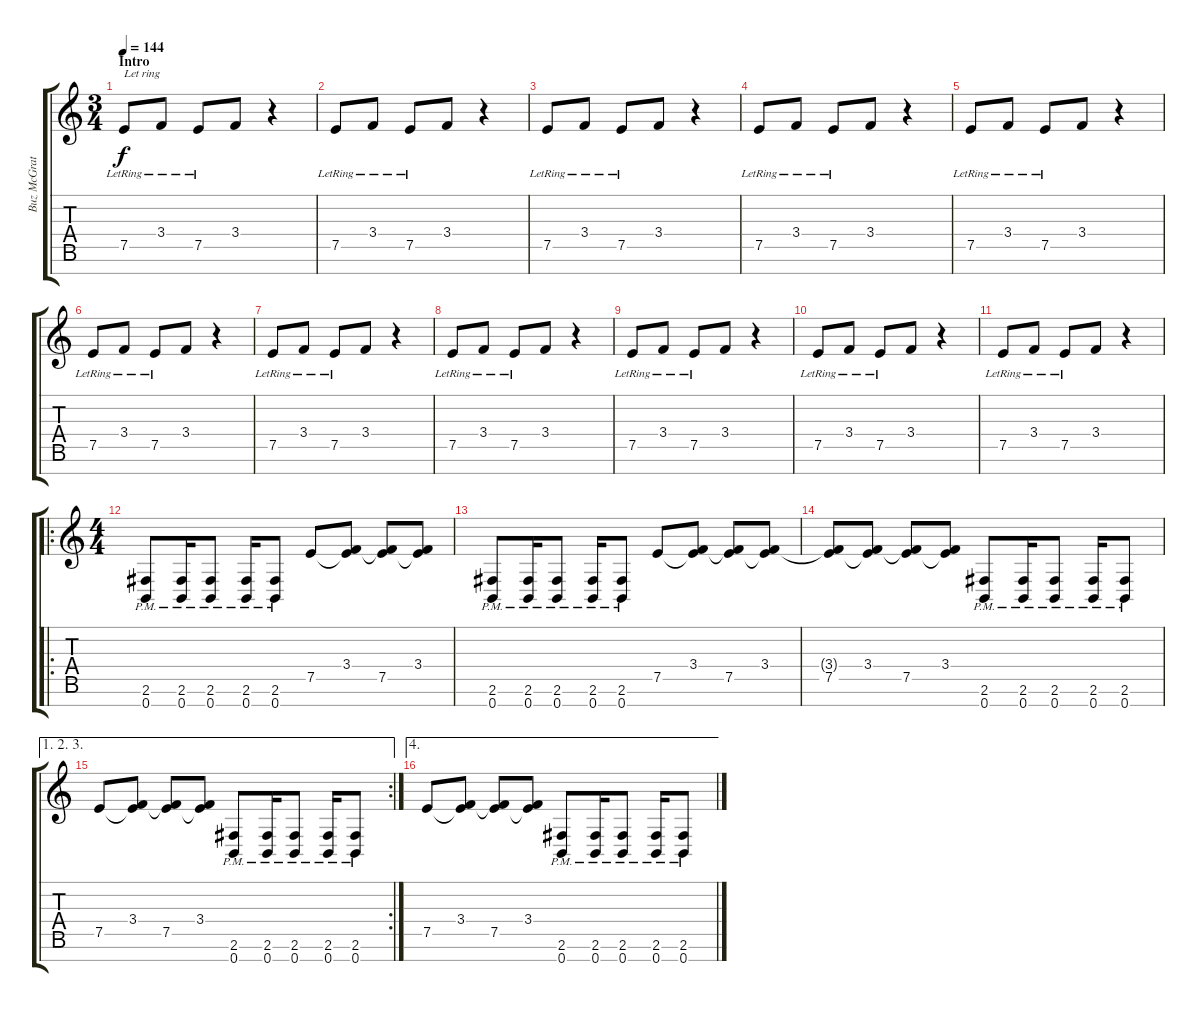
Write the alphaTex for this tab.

\track ("Buz McGrath" "Buz McGrat") {instrument distortionguitar}
\staff {score tabs}
\tuning (E4 B3 G3 D3 A2 E2 B1) {hide}
\ts (3 4)
\section ("" "Intro")
\tempo 144
\clef g2
\ks c
7.5{lr}.8{txt "Let ring" dy f instrument overdrivenguitar} 3.4{lr}.8 7.5{lr}.8 3.4.8 r.4 |
7.5{lr}.8 3.4{lr}.8 7.5{lr}.8 3.4.8 r.4 |
7.5{lr}.8 3.4{lr}.8 7.5{lr}.8 3.4.8 r.4 |
7.5{lr}.8 3.4{lr}.8 7.5{lr}.8 3.4.8 r.4 |
7.5{lr}.8 3.4{lr}.8 7.5{lr}.8 3.4.8 r.4 |
7.5{lr}.8 3.4{lr}.8 7.5{lr}.8 3.4.8 r.4 |
7.5{lr}.8 3.4{lr}.8 7.5{lr}.8 3.4.8 r.4 |
7.5{lr}.8 3.4{lr}.8 7.5{lr}.8 3.4.8 r.4 |
7.5{lr}.8 3.4{lr}.8 7.5{lr}.8 3.4.8 r.4 |
7.5{lr}.8 3.4{lr}.8 7.5{lr}.8 3.4.8 r.4 |
7.5{lr}.8 3.4{lr}.8 7.5{lr}.8 3.4.8 r.4 |
\ro
\ts (4 4)
(2.6{pm} 0.7{pm}).8{instrument distortionguitar} (2.6{pm} 0.7{pm}).16 (2.6{pm} 0.7{pm}).8 (2.6{pm} 0.7{pm}).16 (2.6{pm} 0.7{pm}).8 7.5.8 (3.4 7.5{t}).8 (3.4{t} 7.5).8 (3.4 7.5{t}).8 |
(2.6{pm} 0.7{pm}).8 (2.6{pm} 0.7{pm}).16 (2.6{pm} 0.7{pm}).8 (2.6{pm} 0.7{pm}).16 (2.6{pm} 0.7{pm}).8 7.5.8 (3.4 7.5{t}).8 (3.4{t} 7.5).8 (3.4 7.5{t}).8 |
(3.4{t} 7.5).8 (3.4 7.5{t}).8 (3.4{t} 7.5).8 (3.4 7.5{t}).8 (2.6{pm} 0.7{pm}).8 (2.6{pm} 0.7{pm}).16 (2.6{pm} 0.7{pm}).8 (2.6{pm} 0.7{pm}).16 (2.6{pm} 0.7{pm}).8 |
\ae (1 2 3)
\rc 2
7.5.8 (3.4 7.5{t}).8 (3.4{t} 7.5).8 (3.4 7.5{t}).8 (2.6{pm} 0.7{pm}).8 (2.6{pm} 0.7{pm}).16 (2.6{pm} 0.7{pm}).8 (2.6{pm} 0.7{pm}).16 (2.6{pm} 0.7{pm}).8 |
\ae 4
7.5.8 (3.4 7.5{t}).8 (3.4{t} 7.5).8 (3.4 7.5{t}).8 (2.6{pm} 0.7{pm}).8 (2.6{pm} 0.7{pm}).16 (2.6{pm} 0.7{pm}).8 (2.6{pm} 0.7{pm}).16 (2.6{pm} 0.7{pm}).8
